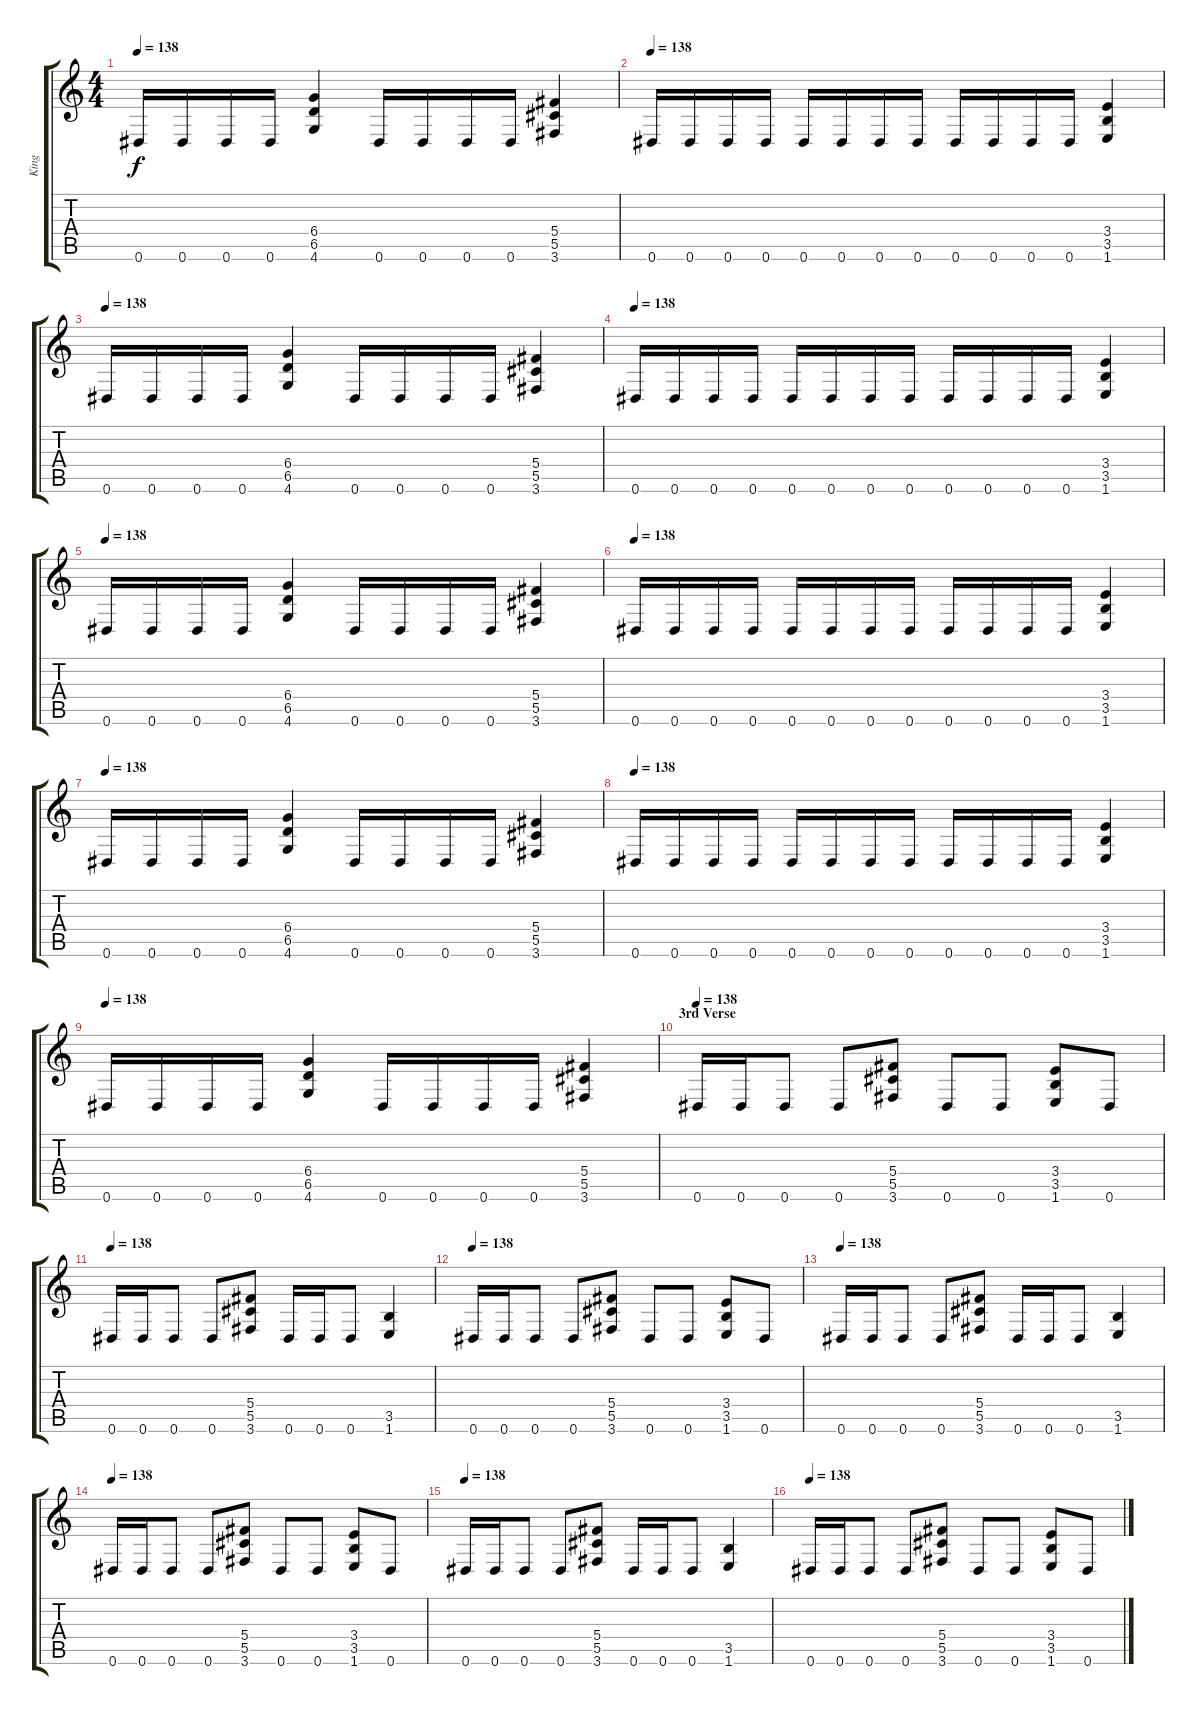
\track ("King" "King") {instrument distortionguitar}
\staff {score tabs}
\tuning (Eb4 Bb3 Gb3 Db3 Ab2 Eb2) {hide}
\ts (4 4)
\tempo 138
\clef g2
\ks c
0.6.16{dy f} 0.6.16 0.6.16 0.6.16 (6.4 6.5 4.6).4 0.6.16 0.6.16 0.6.16 0.6.16 (5.4 5.5 3.6).4 |
\tempo 138
0.6.16 0.6.16 0.6.16 0.6.16 0.6.16 0.6.16 0.6.16 0.6.16 0.6.16 0.6.16 0.6.16 0.6.16 (3.4 3.5 1.6).4 |
\tempo 138
0.6.16 0.6.16 0.6.16 0.6.16 (6.4 6.5 4.6).4 0.6.16 0.6.16 0.6.16 0.6.16 (5.4 5.5 3.6).4 |
\tempo 138
0.6.16 0.6.16 0.6.16 0.6.16 0.6.16 0.6.16 0.6.16 0.6.16 0.6.16 0.6.16 0.6.16 0.6.16 (3.4 3.5 1.6).4 |
\tempo 138
0.6.16 0.6.16 0.6.16 0.6.16 (6.4 6.5 4.6).4 0.6.16 0.6.16 0.6.16 0.6.16 (5.4 5.5 3.6).4 |
\tempo 138
0.6.16 0.6.16 0.6.16 0.6.16 0.6.16 0.6.16 0.6.16 0.6.16 0.6.16 0.6.16 0.6.16 0.6.16 (3.4 3.5 1.6).4 |
\tempo 138
0.6.16 0.6.16 0.6.16 0.6.16 (6.4 6.5 4.6).4 0.6.16 0.6.16 0.6.16 0.6.16 (5.4 5.5 3.6).4 |
\tempo 138
0.6.16 0.6.16 0.6.16 0.6.16 0.6.16 0.6.16 0.6.16 0.6.16 0.6.16 0.6.16 0.6.16 0.6.16 (3.4 3.5 1.6).4 |
\tempo 138
0.6.16 0.6.16 0.6.16 0.6.16 (6.4 6.5 4.6).4 0.6.16 0.6.16 0.6.16 0.6.16 (5.4 5.5 3.6).4 |
\section ("" "3rd Verse")
\tempo 138
0.6.16 0.6.16 0.6.8 0.6.8 (5.4 5.5 3.6).8 0.6.8 0.6.8 (3.4 3.5 1.6).8 0.6.8 |
\tempo 138
0.6.16 0.6.16 0.6.8 0.6.8 (5.4 5.5 3.6).8 0.6.16 0.6.16 0.6.8 (3.5 1.6).4 |
\tempo 138
0.6.16 0.6.16 0.6.8 0.6.8 (5.4 5.5 3.6).8 0.6.8 0.6.8 (3.4 3.5 1.6).8 0.6.8 |
\tempo 138
0.6.16 0.6.16 0.6.8 0.6.8 (5.4 5.5 3.6).8 0.6.16 0.6.16 0.6.8 (3.5 1.6).4 |
\tempo 138
0.6.16 0.6.16 0.6.8 0.6.8 (5.4 5.5 3.6).8 0.6.8 0.6.8 (3.4 3.5 1.6).8 0.6.8 |
\tempo 138
0.6.16 0.6.16 0.6.8 0.6.8 (5.4 5.5 3.6).8 0.6.16 0.6.16 0.6.8 (3.5 1.6).4 |
\tempo 138
0.6.16 0.6.16 0.6.8 0.6.8 (5.4 5.5 3.6).8 0.6.8 0.6.8 (3.4 3.5 1.6).8 0.6.8
